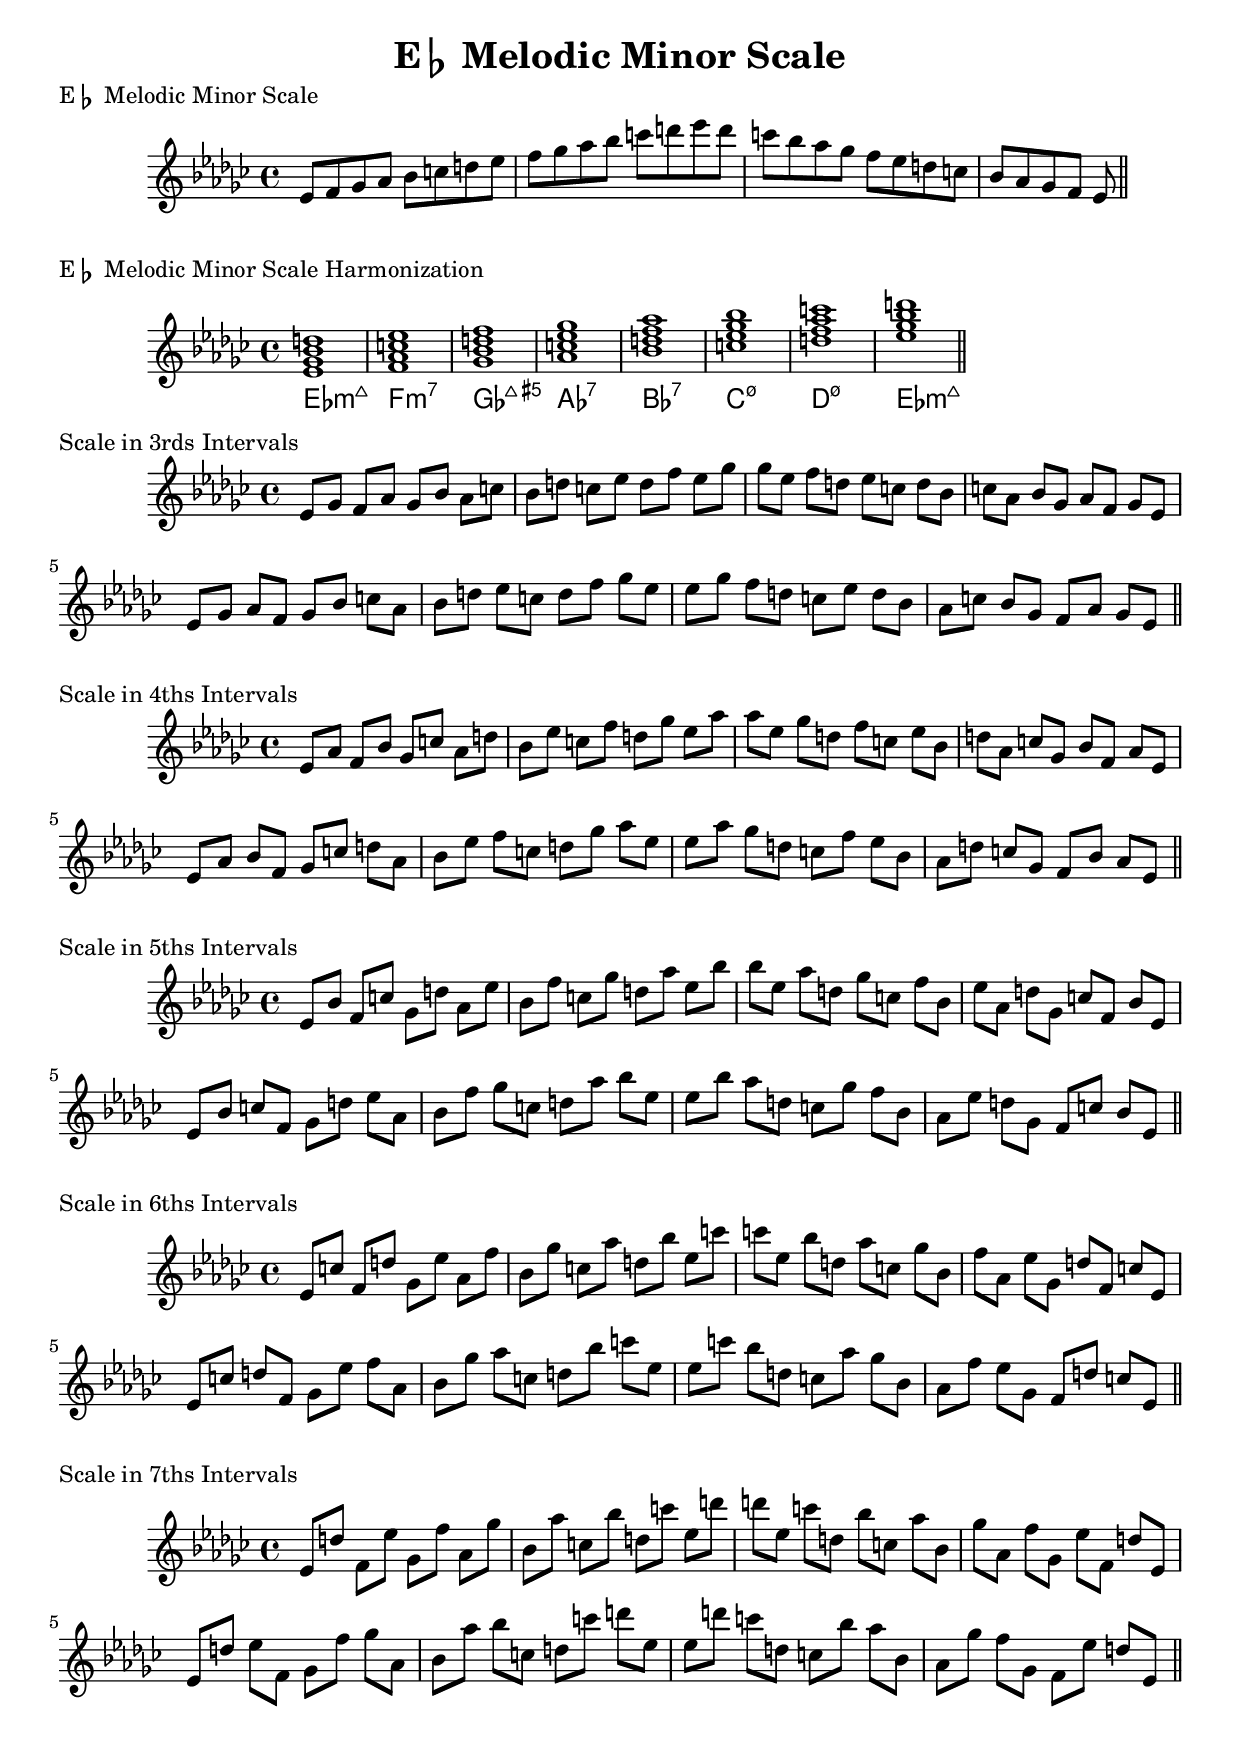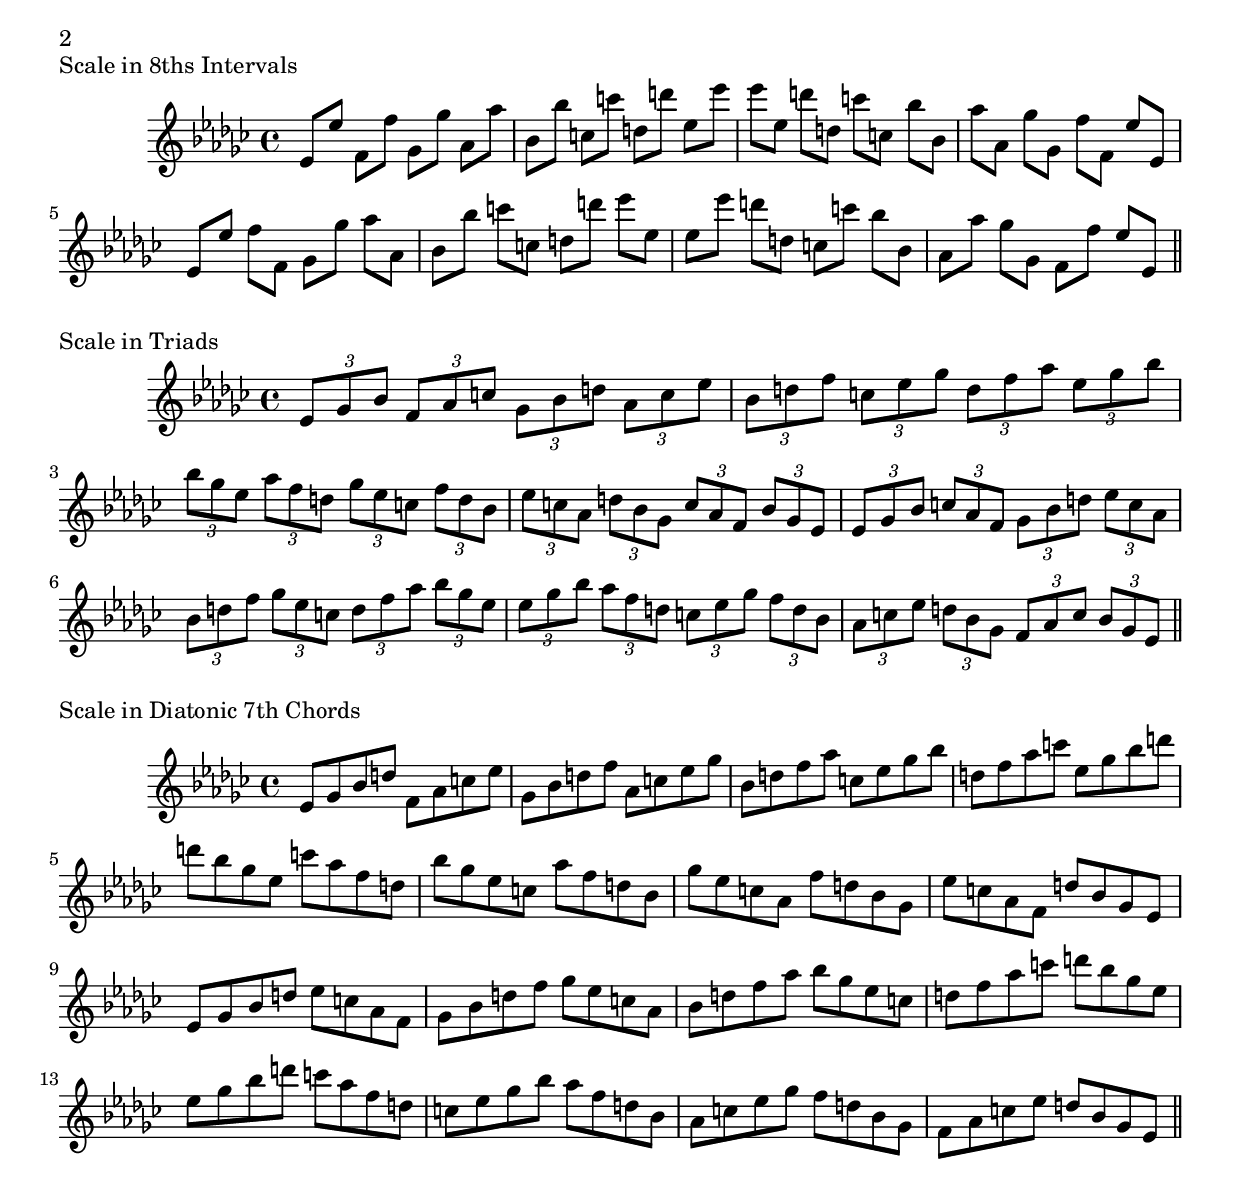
\version "2.18.2"

\include "scales.ly"

\header{
  title = \markup { "E" \flat " Melodic Minor Scale" }
}

\score {
  \transpose c ees
  \new Staff \relative c' {
    \key c \minor
    \CMinorMelodicScale
    \bar "||"
  }
  \header{
    piece = \markup { "E" \flat " Melodic Minor Scale" }
  }
}

\score {
  \transpose c ees
  \new Staff \relative c' {
    \key c \minor
    \CMinorMelodicHarmonization
    \bar "||"
  }
  \header{
    piece = \markup { "E" \flat " Melodic Minor Scale Harmonization" }
  }
}

\score {
  \transpose c ees
  \new Staff \relative c' {
    \key c \minor
    \set Timing.beamExceptions = #'()
    \set Timing.baseMoment = #'(ly:make-moment 1/4)
    \set Timing.beatStructure = #'(1 1 1 1)
    \CMinorMelodicScaleThirds
    \bar "||"
  }
  \header{
    piece = \markup { "Scale in 3rds Intervals" }
  }
}

\score {
  \transpose c ees
  \new Staff \relative c' {
    \key c \minor
    \set Timing.beamExceptions = #'()
    \set Timing.baseMoment = #'(ly:make-moment 1/4)
    \set Timing.beatStructure = #'(1 1 1 1)
    \CMinorMelodicScaleFourths
    \bar "||"
  }
  \header{
    piece = \markup { "Scale in 4ths Intervals" }
  }
}

\score {
  \transpose c ees
  \new Staff \relative c' {
    \key c \minor
    \set Timing.beamExceptions = #'()
    \set Timing.baseMoment = #'(ly:make-moment 1/4)
    \set Timing.beatStructure = #'(1 1 1 1)
    \CMinorMelodicScaleFifths
    \bar "||"
  }
  \header{
    piece = \markup { "Scale in 5ths Intervals" }
  }
}

\score {
  \transpose c ees
  \new Staff \relative c' {
    \key c \minor
    \set Timing.beamExceptions = #'()
    \set Timing.baseMoment = #'(ly:make-moment 1/4)
    \set Timing.beatStructure = #'(1 1 1 1)
    \CMinorMelodicScaleSixths
    \bar "||"
  }
  \header{
    piece = \markup { "Scale in 6ths Intervals" }
  }
}

\score {
  \transpose c ees
  \new Staff \relative c' {
    \key c \minor
    \set Timing.beamExceptions = #'()
    \set Timing.baseMoment = #'(ly:make-moment 1/4)
    \set Timing.beatStructure = #'(1 1 1 1)
    \CMinorMelodicScaleSevenths
    \bar "||"
  }
  \header{
    piece = \markup { "Scale in 7ths Intervals" }
  }
}

\score {
  \transpose c ees
  \new Staff \relative c' {
    \key c \minor
    \set Timing.beamExceptions = #'()
    \set Timing.baseMoment = #'(ly:make-moment 1/4)
    \set Timing.beatStructure = #'(1 1 1 1)
    \CMinorMelodicScaleEights
    \bar "||"
  }
  \header{
    piece = \markup { "Scale in 8ths Intervals" }
  }
}

\score {
  \transpose c ees
  \new Staff \relative c' {
    \key c \minor
    \CMinorMelodicScaleTriads
    \bar "||"
  }
  \header{
    piece = \markup { "Scale in Triads" }
  }
}

\score {
  \transpose c ees
  \new Staff \relative c' {
    \key c \minor
    \CMinorMelodicScaleChords
    \bar "||"
  }
  \header{
    piece = \markup { "Scale in Diatonic 7th Chords" }
  }
}